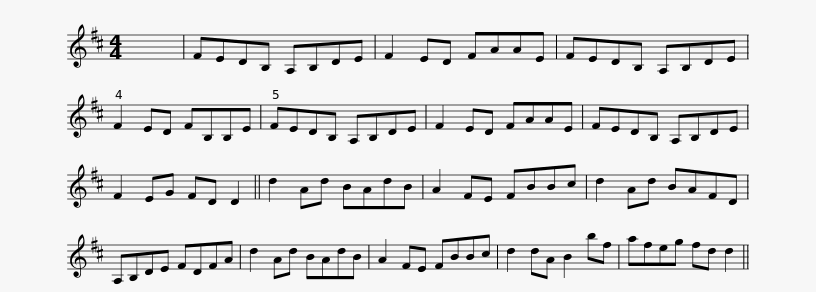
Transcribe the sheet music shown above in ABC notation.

X:1
L:1/8
M:4/4
I:linebreak $
K:D
V:1 treble
V:1
 x8 | FEDB, A,B,DE | F2 ED FAAE | FEDB, A,B,DE | F2 ED FB,B,E | %5
 FEDB, A,B,DE |$ F2 ED FAAE | FEDB, A,B,DE | F2 EG FD D2 || d2 Ad BAdB | %10
 A2 FE FBBc | d2 Ad BAFD |$ A,B,DE FDFA | d2 Ad BAdB | A2 FE FBBc | %15
 d2 dA B2 bf | afeg fd d2 || %17
